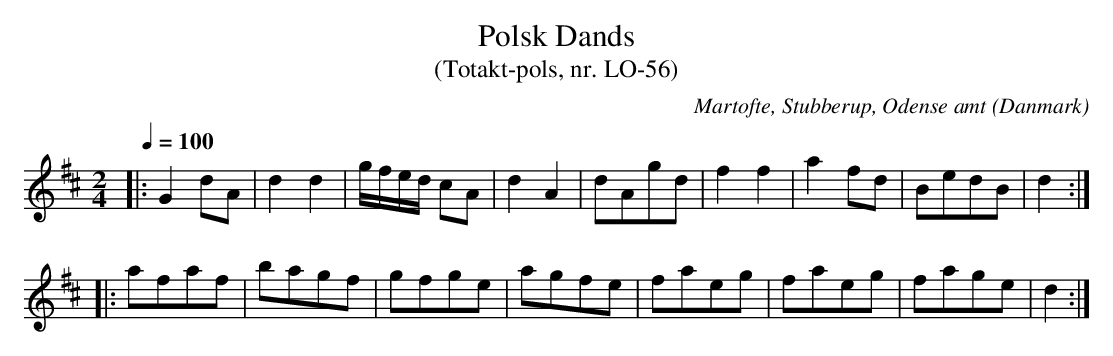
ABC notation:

X:1
T:Polsk Dands
T:(Totakt-pols, nr. LO-56)
O:Martofte, Stubberup, Odense amt (Danmark)
M:2/4
L:1/8
Q:1/4=100
K:D
|: G2 dA | d2 d2 | g/f/e/d/ cA | d2A2 | dAgd | f2 f2 | a2 fd | BedB | d2 :|
|:  afaf | bagf | gfge | agfe | faeg | faeg | fage | d2 :|
